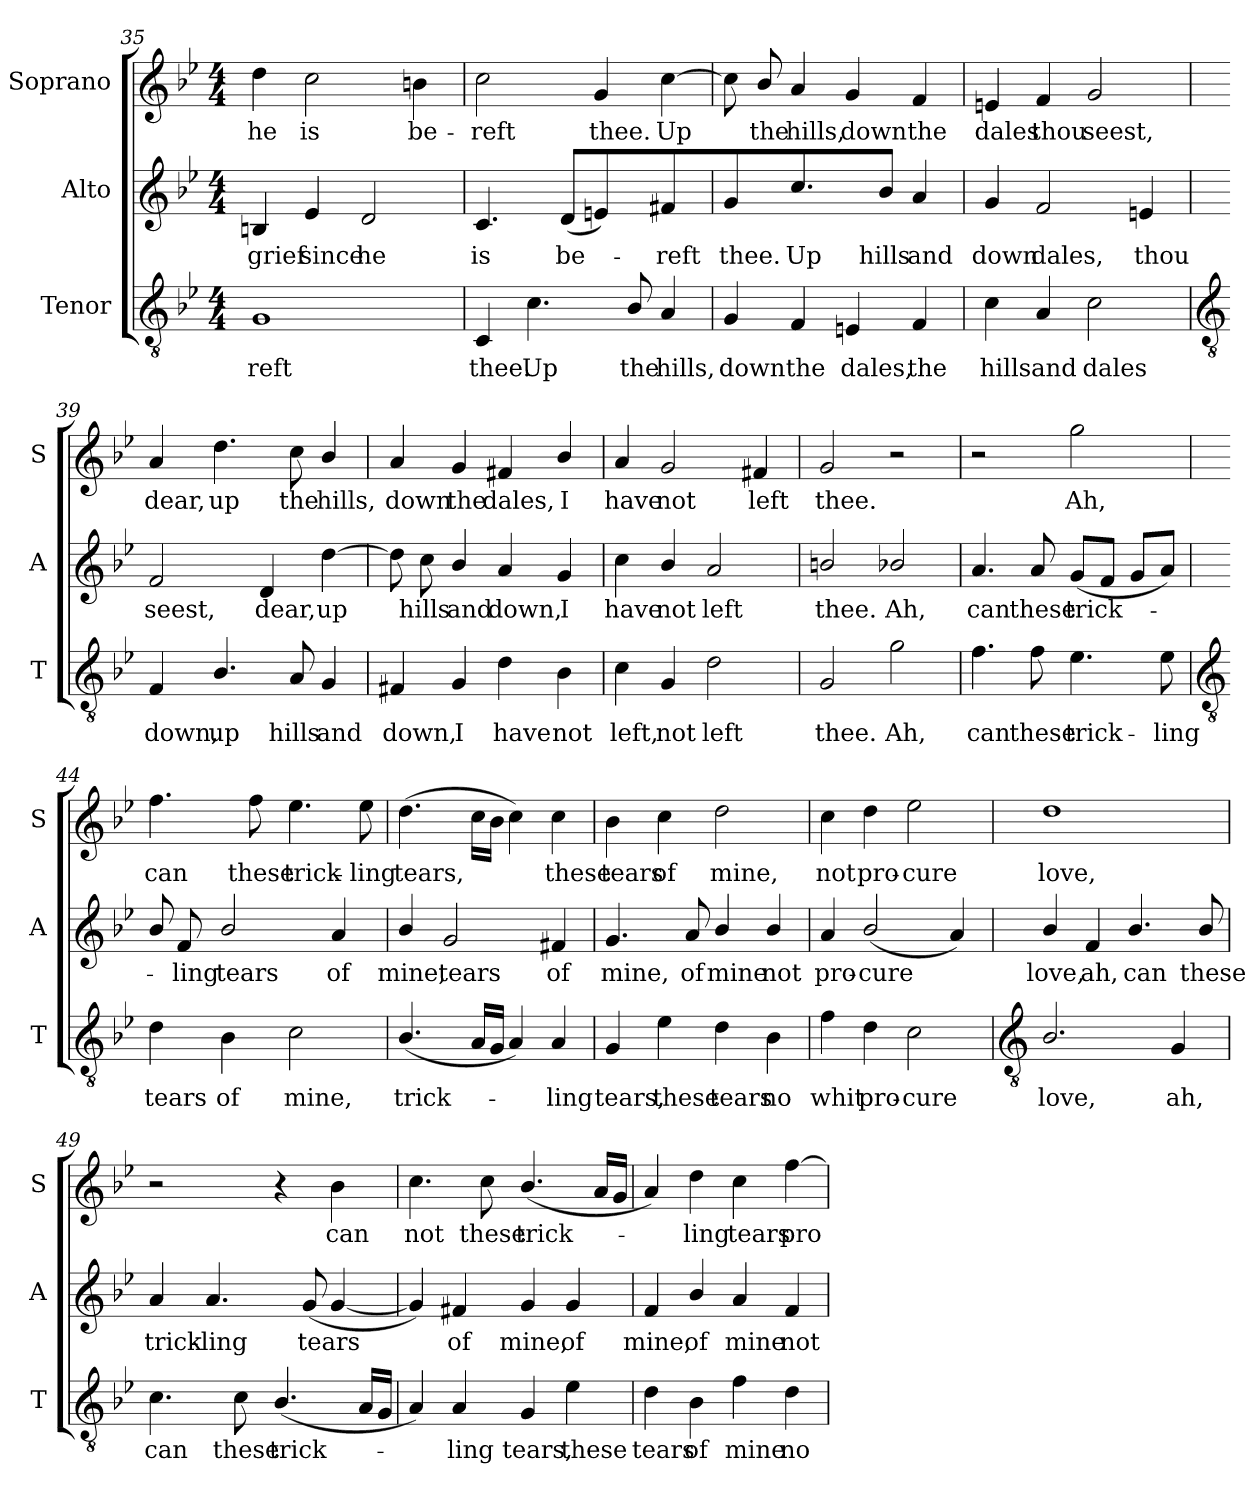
**kern	**text	**kern	**text	**kern	**text
*part3	*part3	*part2	*part2	*part1	*part1
*staff3	*staff3	*staff2	*staff2	*staff1	*staff1
*I"Tenor	*	*I"Alto	*	*I"Soprano	*
*I'T	*	*I'A	*	*I'S	*
!!LO:LB:g=z
*clefGv2	*	*clefG2	*	*clefG2	*
*k[b-e-]	*	*k[b-e-]	*	*k[b-e-]	*
*B-:	*	*B-:	*	*B-:	*
*M4/4	*	*M4/4	*	*M4/4	*
=35	=35	=35	=35	=35	=35
!	!LO:LY:b	!	!LO:LY:b	!	!LO:LY:b
1G	-reft	4Bn	grief	4dd	he
!	!	!	!LO:LY:b	!	!LO:LY:b
.	.	4e-	since	2cc	is
!	!	!	!LO:LY:b	!	!
.	.	2d	he	.	.
!	!	!	!	!	!LO:LY:b
.	.	.	.	4bn	be-
=36	=36	=36	=36	=36	=36
!	!LO:LY:b	!	!LO:LY:b	!	!LO:LY:b
4C	thee.	4.c	is	2cc	-reft
!	!LO:LY:b	!	!	!	!
4.c	Up	.	.	.	.
!	!	!	!LO:LY:b	!	!
.	.	(<8dL	be-	.	.
!	!	!	!	!	!LO:LY:b
.	.	4en)	.	4g	thee.
!	!LO:LY:b	!	!	!	!
8B-/	the	.	.	.	.
!	!LO:LY:b	!	!LO:LY:b	!	!LO:LY:b
4A	hills,	4f#X	reft	[4cc	Up
=37	=37	=37	=37	=37	=37
!	!LO:LY:b	!	!LO:LY:b	!	!
4G	down	4g	thee.	8cc]	.
!	!	!	!	!	!LO:LY:b
.	.	.	.	8b-/	the
!	!LO:LY:b	!	!LO:LY:b	!	!LO:LY:b
4F	the	4.cc	Up	4a	hills,
!	!LO:LY:b	!	!	!	!LO:LY:b
4En	dales,	.	.	4g	down
!	!	!	!LO:LY:b	!	!
.	.	8b-/J	hills	.	.
!	!LO:LY:b	!	!LO:LY:b	!	!LO:LY:b
4F	the	4a	and	4f	the
=38	=38	=38	=38	=38	=38
!	!LO:LY:b	!	!LO:LY:b	!	!LO:LY:b
4c	hills	4g	down	4en	dales
!	!LO:LY:b	!	!LO:LY:b	!	!LO:LY:b
4A	and	2f	dales,	4f	thou
!	!LO:LY:b	!	!	!	!LO:LY:b
2c	dales	.	.	2g	seest,
!	!	!	!LO:LY:b	!	!
.	.	4en	thou	.	.
!!LO:LB:g=z
=39	=39	=39	=39	=39	=39
*clefGv2	*	*	*	*	*
!	!LO:LY:b	!	!LO:LY:b	!	!LO:LY:b
4F	down,	2f	seest,	4a	dear,
!	!LO:LY:b	!	!	!	!LO:LY:b
4.B-/	up	.	.	4.dd	up
!	!	!	!LO:LY:b	!	!
.	.	4d	dear,	.	.
!	!LO:LY:b	!	!	!	!LO:LY:b
8A	hills	.	.	8cc	the
!	!LO:LY:b	!	!LO:LY:b	!	!LO:LY:b
4G	and	[4dd	up	4b-/	hills,
=40	=40	=40	=40	=40	=40
!	!LO:LY:b	!	!	!	!LO:LY:b
4F#X	down,	8dd]	.	4a	down
!	!	!	!LO:LY:b	!	!
.	.	8cc	hills	.	.
!	!LO:LY:b	!	!LO:LY:b	!	!LO:LY:b
4G	I	4b-/	and	4g	the
!	!LO:LY:b	!	!LO:LY:b	!	!LO:LY:b
4d	have	4a	down,	4f#X	dales,
!	!LO:LY:b	!	!LO:LY:b	!	!LO:LY:b
4B-	not	4g	I	4b-/	I
=41	=41	=41	=41	=41	=41
!	!LO:LY:b	!	!LO:LY:b	!	!LO:LY:b
4c	left,	4cc	have	4a	have
!	!LO:LY:b	!	!LO:LY:b	!	!LO:LY:b
4G	not	4b-/	not	2g	not
!	!LO:LY:b	!	!LO:LY:b	!	!
2d	left	2a	left	.	.
!	!	!	!	!	!LO:LY:b
.	.	.	.	4f#X	left
=42	=42	=42	=42	=42	=42
!	!LO:LY:b	!	!LO:LY:b	!	!LO:LY:b
2G	thee.	2bn/	thee.	2g	thee.
!	!LO:LY:b	!	!LO:LY:b	!	!
2g	Ah,	2b-X/	Ah,	2r	.
=43	=43	=43	=43	=43	=43
!	!LO:LY:b	!	!LO:LY:b	!	!
4.f	can	4.a	can	2r	.
!	!LO:LY:b	!	!LO:LY:b	!	!
8f	these	8a	these	.	.
!	!LO:LY:b	!	!LO:LY:b	!	!LO:LY:b
4.e-	trick-	(<8gL	trick-	2gg	Ah,
.	.	8fJ	.	.	.
.	.	8gL	.	.	.
!	!LO:LY:b	!	!	!	!
8e-	-ling	8aJ)	.	.	.
!!LO:LB:g=z
=44	=44	=44	=44	=44	=44
*clefGv2	*	*	*	*	*
!	!LO:LY:b	!	!	!	!LO:LY:b
4d	tears	8b-/	.	4.ff	can
!	!	!	!LO:LY:b	!	!
.	.	8f	ling	.	.
!	!LO:LY:b	!	!LO:LY:b	!	!
4B-	of	2b-/	tears	.	.
!	!	!	!	!	!LO:LY:b
.	.	.	.	8ff	these
!	!LO:LY:b	!	!	!	!LO:LY:b
2c	mine,	.	.	4.ee-	trick-
!	!	!	!LO:LY:b	!	!
.	.	4a	of	.	.
!	!	!	!	!	!LO:LY:b
.	.	.	.	8ee-	-ling
=45	=45	=45	=45	=45	=45
!	!LO:LY:b	!	!LO:LY:b	!	!LO:LY:b
(<4.B-/	trick-	4b-/	mine,	(>4.dd	tears,
!	!	!	!LO:LY:b	!	!
.	.	2g	tears	.	.
16ALL	.	.	.	16ccLL	.
16GJJ	.	.	.	16b-JJ	.
4A)	.	.	.	4cc)	.
!	!LO:LY:b	!	!LO:LY:b	!	!LO:LY:b
4A	ling	4f#X	of	4cc	these
=46	=46	=46	=46	=46	=46
!	!LO:LY:b	!	!LO:LY:b	!	!LO:LY:b
4G	tears,	4.g	mine,	4b-	tears
!	!LO:LY:b	!	!	!	!LO:LY:b
4e-	these	.	.	4cc	of
!	!	!	!LO:LY:b	!	!
.	.	8a	of	.	.
!	!LO:LY:b	!	!LO:LY:b	!	!LO:LY:b
4d	tears	4b-/	mine	2dd	mine,
!	!LO:LY:b	!	!LO:LY:b	!	!
4B-	no	4b-/	not	.	.
=47	=47	=47	=47	=47	=47
!	!LO:LY:b	!	!LO:LY:b	!	!LO:LY:b
4f	whit	4a	pro-	4cc	not
!	!LO:LY:b	!	!LO:LY:b	!	!LO:LY:b
4d	pro-	(<2b-/	-cure	4dd	pro-
!	!LO:LY:b	!	!	!	!LO:LY:b
2c	-cure	.	.	2ee-	-cure
.	.	4a)	.	.	.
!!LO:LB:g=z
=48	=48	=48	=48	=48	=48
*clefGv2	*	*	*	*	*
!	!LO:LY:b	!	!LO:LY:b	!	!LO:LY:b
2.B-/	love,	4b-/	love,	1dd	love,
!	!	!	!LO:LY:b	!	!
.	.	4f	ah,	.	.
!	!	!	!LO:LY:b	!	!
.	.	4.b-/	can	.	.
!	!LO:LY:b	!	!	!	!
4G	ah,	.	.	.	.
!	!	!	!LO:LY:b	!	!
.	.	8b-/	these	.	.
=49	=49	=49	=49	=49	=49
!	!LO:LY:b	!	!LO:LY:b	!	!
4.c	can	4a	trick-	2r	.
!	!	!	!LO:LY:b	!	!
.	.	4.a	-ling	.	.
!	!LO:LY:b	!	!	!	!
8c	these	.	.	.	.
!	!LO:LY:b	!	!	!	!
(<4.B-/	trick-	.	.	4r	.
!	!	!	!LO:LY:b	!	!
.	.	(<8gL	tears	.	.
!	!	!	!	!	!LO:LY:b
.	.	[4g	.	4b-	can
16ALL	.	.	.	.	.
16GJJ	.	.	.	.	.
=50	=50	=50	=50	=50	=50
!	!	!	!	!	!LO:LY:b
4A)	.	4g])	.	4.cc	not
!	!LO:LY:b	!	!LO:LY:b	!	!
4A	ling	4f#X	of	.	.
!	!	!	!	!	!LO:LY:b
.	.	.	.	8cc	these
!	!LO:LY:b	!	!LO:LY:b	!	!LO:LY:b
4G	tears,	4g	mine,	(<4.b-/	trick-
!	!LO:LY:b	!	!LO:LY:b	!	!
4e-	these	4g	of	.	.
.	.	.	.	16aLL	.
.	.	.	.	16gJJ	.
=51	=51	=51	=51	=51	=51
!	!LO:LY:b	!	!LO:LY:b	!	!
4d	tears	4f	mine,	4a)	.
!	!LO:LY:b	!	!LO:LY:b	!	!LO:LY:b
4B-	of	4b-/	of	4dd	ling
!	!LO:LY:b	!	!LO:LY:b	!	!LO:LY:b
4f	mine	4a	mine	4cc	tears
!	!LO:LY:b	!	!LO:LY:b	!	!LO:LY:b
4d	no	4f	not	[4ff	pro-
=	=	=	=	=	=
*-	*-	*-	*-	*-	*-
